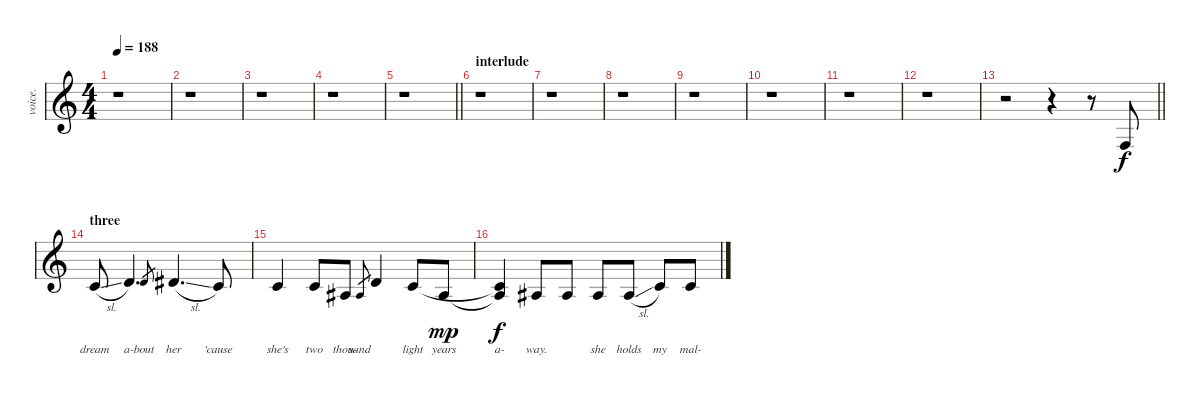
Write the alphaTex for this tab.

\track ("voice." "voice.") {instrument tuba}
\staff {score}
\tuning (Eb4 Bb3 Gb3 Db3 Ab2 Eb2) {hide}
\ts (4 4)
\tempo 188
\clef g2
\ks c
r.1{dy f} |
r.1 |
r.1 |
r.1 |
\barLineRight lightlight
r.1 |
\section ("" "interlude")
r.1 |
r.1 |
r.1 |
r.1 |
r.1 |
r.1 |
r.1 |
\barLineRight lightlight
r.2 r.4 r.8 4.4.8{lyrics (0 "") lyrics (1 "") lyrics (2 "") lyrics (3 "") lyrics (4 "")} |
\section ("" "three")
2.2{sl}.8{lyrics (0 "dream") lyrics (1 "") lyrics (2 "") lyrics (3 "") lyrics (4 "")} 4.2.4{d lyrics (0 "a-") lyrics (1 "") lyrics (2 "") lyrics (3 "") lyrics (4 "")} 4.2.8{lyrics (0 "bout") lyrics (1 "") lyrics (2 "") lyrics (3 "") lyrics (4 "") gr} 5.2{sl}.4{d lyrics (0 "her") lyrics (1 "") lyrics (2 "") lyrics (3 "") lyrics (4 "")} 2.2.8{lyrics (0 "'cause") lyrics (1 "") lyrics (2 "") lyrics (3 "") lyrics (4 "")} |
2.2.4{lyrics (0 "she's") lyrics (1 "") lyrics (2 "") lyrics (3 "") lyrics (4 "")} 2.2.8{lyrics (0 "two") lyrics (1 "") lyrics (2 "") lyrics (3 "") lyrics (4 "")} 0.2.8{lyrics (0 "thou-") lyrics (1 "") lyrics (2 "") lyrics (3 "") lyrics (4 "")} 0.2.8{lyrics (0 "sand") lyrics (1 "") lyrics (2 "") lyrics (3 "") lyrics (4 "") gr} 4.2.4{lyrics (0 "") lyrics (1 "") lyrics (2 "") lyrics (3 "") lyrics (4 "")} 2.2.8{lyrics (0 "light") lyrics (1 "") lyrics (2 "") lyrics (3 "") lyrics (4 "")} 4.3.8{lyrics (0 "years") lyrics (1 "") lyrics (2 "") lyrics (3 "") lyrics (4 "") dy mp} |
(2.2{t} 4.3{t}).4{lyrics (0 "a-") lyrics (1 "") lyrics (2 "") lyrics (3 "") lyrics (4 "") dy f} 4.3.8{lyrics (0 "way.") lyrics (1 "") lyrics (2 "") lyrics (3 "") lyrics (4 "")} 4.3.8{lyrics (0 "") lyrics (1 "") lyrics (2 "") lyrics (3 "") lyrics (4 "")} 4.3.8{lyrics (0 "she") lyrics (1 "") lyrics (2 "") lyrics (3 "") lyrics (4 "")} 4.3{sl}.8{lyrics (0 "holds") lyrics (1 "") lyrics (2 "") lyrics (3 "") lyrics (4 "")} 6.3.8{lyrics (0 "my") lyrics (1 "") lyrics (2 "") lyrics (3 "") lyrics (4 "")} 6.3.8{lyrics (0 "mal-") lyrics (1 "") lyrics (2 "") lyrics (3 "") lyrics (4 "")}
